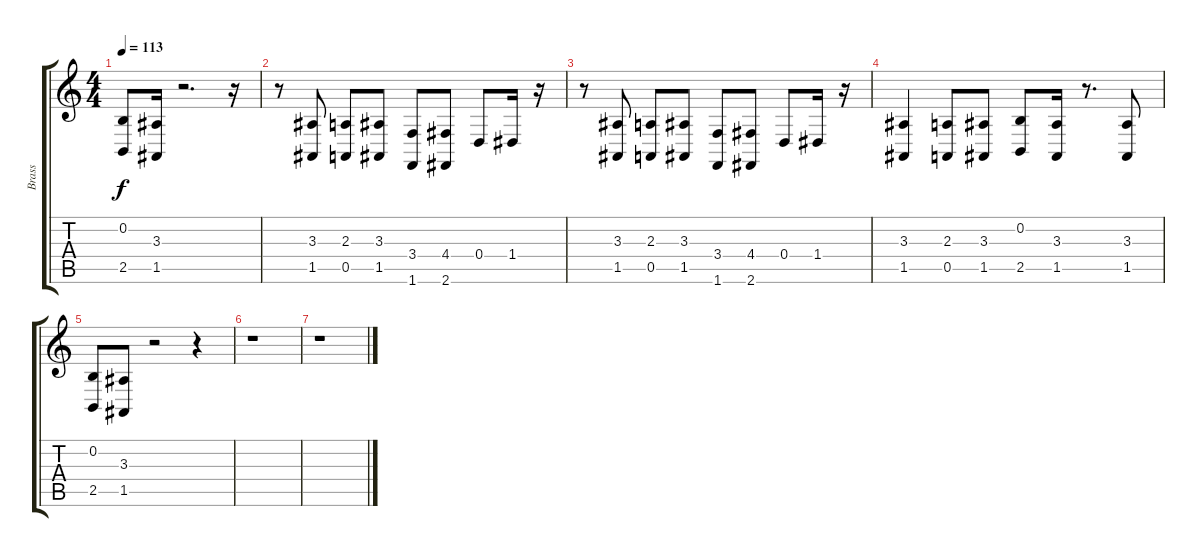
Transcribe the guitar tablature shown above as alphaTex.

\track ("Brass" "Brass") {instrument brasssection}
\staff {score tabs}
\tuning (E4 B3 G3 D3 A2 E2) {hide}
\ts (4 4)
\tempo 113
\clef g2
\ks c
(0.2 2.5).8{dy f} (3.3 1.5).16 r.2{d} r.16 |
r.8 (3.3 1.5).8 (2.3 0.5).8 (3.3 1.5).8 (3.4 1.6).8 (4.4 2.6).8 0.4.8 1.4.16 r.16 |
r.8 (3.3 1.5).8 (2.3 0.5).8 (3.3 1.5).8 (3.4 1.6).8 (4.4 2.6).8 0.4.8 1.4.16 r.16 |
(3.3 1.5).4 (2.3 0.5).8 (3.3 1.5).8 (0.2 2.5).8 (3.3 1.5).16 r.8{d} (3.3 1.5).8 |
(0.2 2.5).8 (3.3 1.5).8 r.2 r.4 |
r.1 |
r.1
